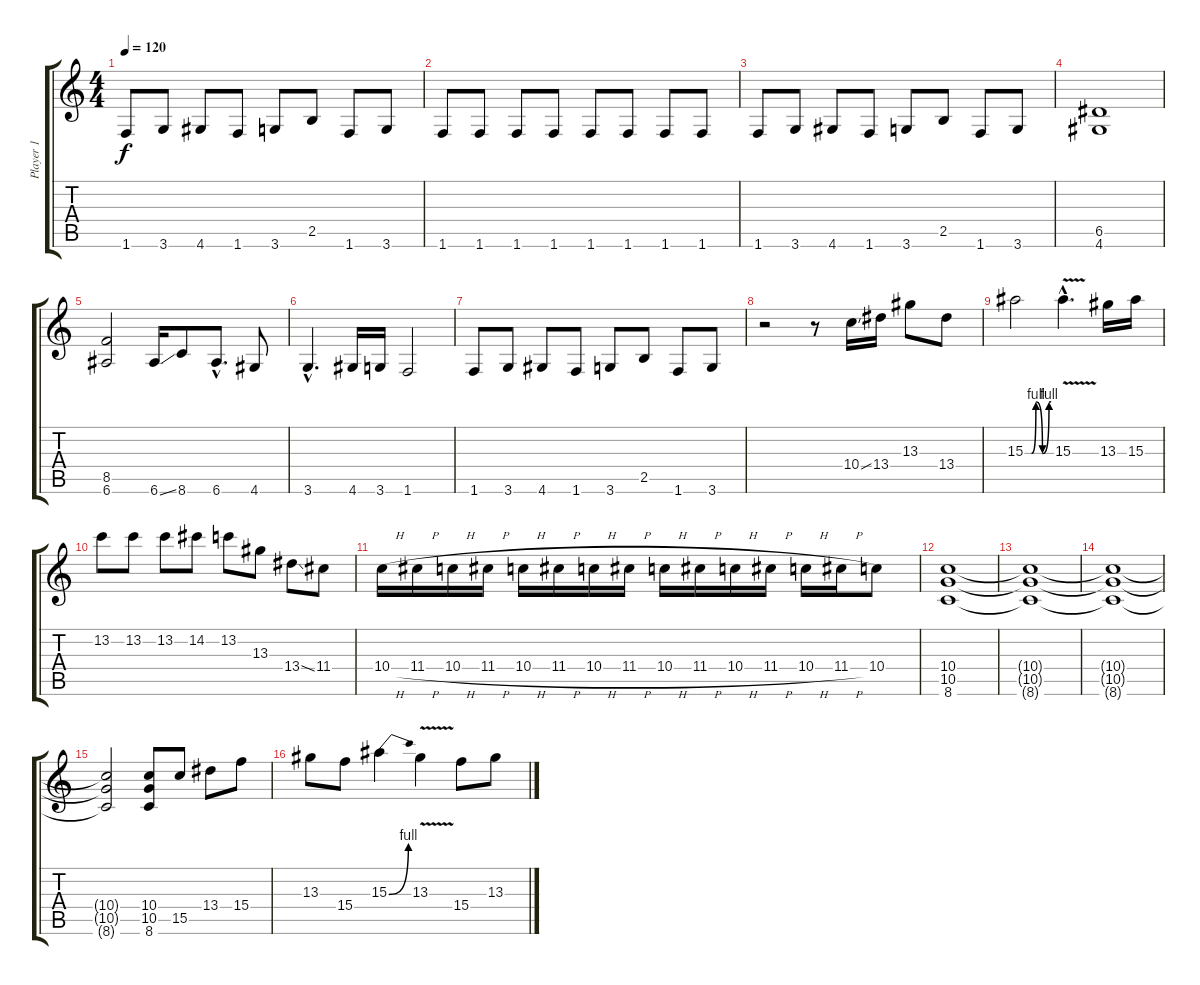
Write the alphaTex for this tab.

\track ("Player 1" "Player 1") {instrument distortionguitar}
\staff {score tabs}
\tuning (E4 B3 G3 D3 A2 E2) {hide}
\ts (4 4)
\tempo 120
\clef g2
\ks c
1.6.8{dy f} 3.6.8 4.6.8 1.6.8 3.6.8 2.5.8 1.6.8 3.6.8 |
1.6.8 1.6.8 1.6.8 1.6.8 1.6.8 1.6.8 1.6.8 1.6.8 |
1.6.8 3.6.8 4.6.8 1.6.8 3.6.8 2.5.8 1.6.8 3.6.8 |
(6.5 4.6).1 |
(8.5 6.6).2 6.6{ss}.16 8.6.8 6.6{hac}.8{d} 4.6.8 |
3.6{hac}.4{d} 4.6.16 3.6.16 1.6.2 |
1.6.8 3.6.8 4.6.8 1.6.8 3.6.8 2.5.8 1.6.8 3.6.8 |
r.2 r.8 10.4{ss}.16 13.4.16 13.3.8 13.4.8 |
15.3{be (custom 0 0 15 0 25 4 40 0 55 4 60 4)}.2 15.3{v hac}.4{d} 13.3.16 15.3.16 |
13.2.8 13.2.8 13.2.8 14.2.8 13.2.8 13.3.8 13.4{ss}.8 11.4.8 |
10.4{h}.16 11.4{h}.16 10.4{h}.16 11.4{h}.16 10.4{h}.16 11.4{h}.16 10.4{h}.16 11.4{h}.16 10.4{h}.16 11.4{h}.16 10.4{h}.16 11.4{h}.16 10.4{h}.16 11.4{h}.16 10.4.8 |
(10.4 10.5 8.6).1 |
(10.4{t} 10.5{t} 8.6{t}).1 |
(10.4{t} 10.5{t} 8.6{t}).1 |
(10.4{t} 10.5{t} 8.6{t}).2 (10.4 10.5 8.6).8 15.5.8 13.4.8 15.4.8 |
13.3.8 15.4.8 15.3{be (bend 0 0 60 4)}.4 13.3{v}.4 15.4.8 13.3.8
